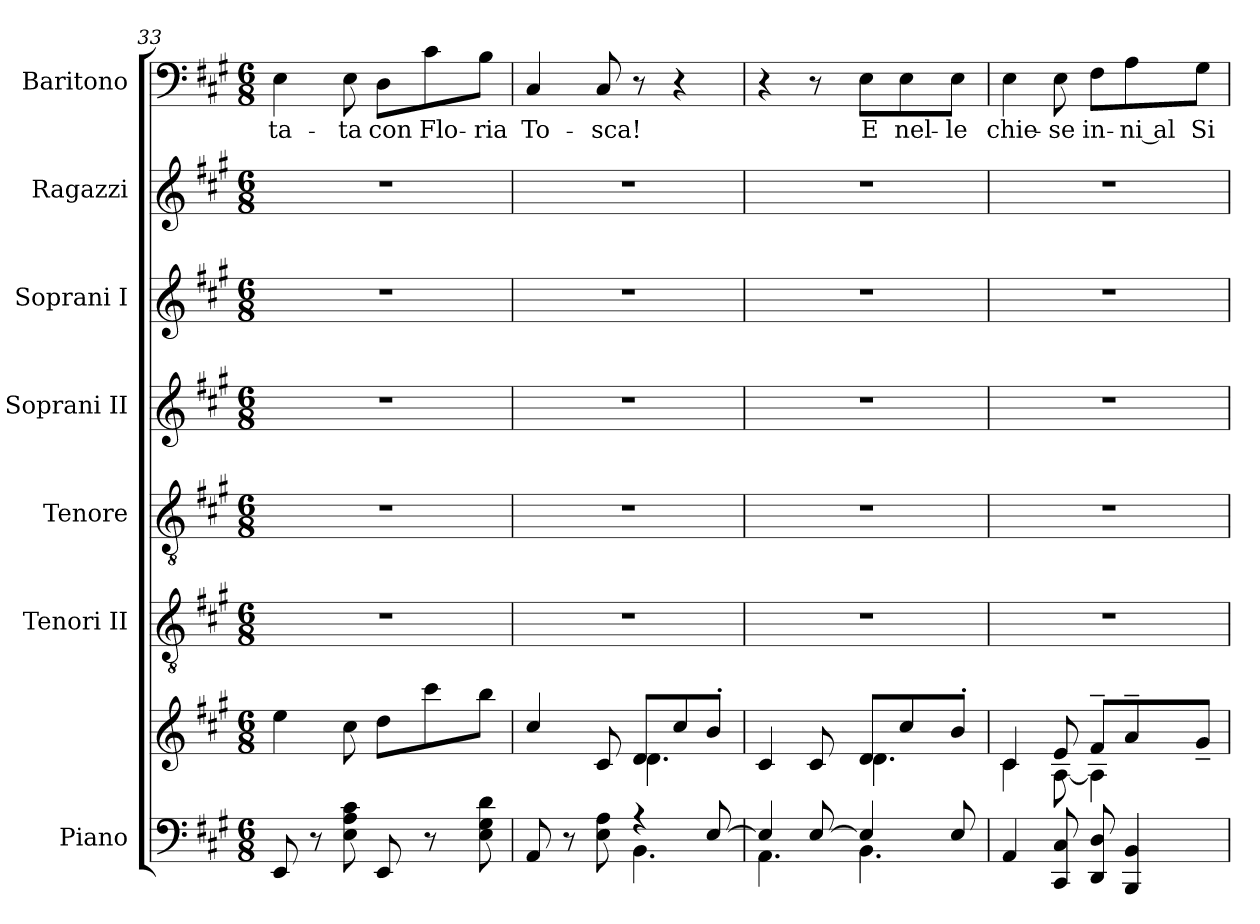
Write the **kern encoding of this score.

**kern	**kern	**kern	**kern	**kern	**kern	**kern	**kern	**text
*part7	*part7	*part6	*part5	*part4	*part3	*part2	*part1	*part1
*staff8	*staff7	*staff6	*staff5	*staff4	*staff3	*staff2	*staff1	*staff1
*I"Piano	*	*I"Tenori II	*I"Tenore	*I"Soprani II	*I"Soprani I	*I"Ragazzi	*I"Baritono	*
*	*	*I'T. II	*I'T.	*I'S. II	*I'S. I	*I'R.	*I'Bar.	*
*clefF4	*clefG2	*clefGv2	*clefGv2	*clefG2	*clefG2	*clefG2	*clefF4	*
*k[f#c#g#]	*k[f#c#g#]	*k[f#c#g#]	*k[f#c#g#]	*k[f#c#g#]	*k[f#c#g#]	*k[f#c#g#]	*k[f#c#g#]	*
*M6/8	*M6/8	*M6/8	*M6/8	*M6/8	*M6/8	*M6/8	*M6/8	*
=33	=33	=33	=33	=33	=33	=33	=33	=33
!	!	!	!	!	!	!	!	!LO:LY:b
8EE/	4ee\	2.r	2.r	2.r	2.r	2.r	4E\	-ta-
8r	.	.	.	.	.	.	.	.
!	!	!	!	!	!	!	!	!LO:LY:b
8E\ 8A\ 8c#\	8cc#\	.	.	.	.	.	8E\	-ta
!	!	!	!	!	!	!	!	!LO:LY:b
8EE/	8dd\L	.	.	.	.	.	8D\L	con
!	!	!	!	!	!	!	!	!LO:LY:b
8r	8ccc#\	.	.	.	.	.	8c#\	Flo-
!	!	!	!	!	!	!	!	!LO:LY:b
8E\ 8G#\ 8d\	8bb\J	.	.	.	.	.	8B\J	-ria
!!LO:PB:g=z
=34	=34	=34	=34	=34	=34	=34	=34	=34
*^	*^	*	*	*	*	*	*	*
!	!	!	!	!	!	!	!	!	!	!LO:LY:b
8AA/	4.ryy	4cc#/	4.ryy	2.r	2.r	2.r	2.r	2.r	4C#/	To-
8r	.	.	.	.	.	.	.	.	.	.
!	!	!	!	!	!	!	!	!	!	!LO:LY:b
8E\ 8A\	.	8c#/	.	.	.	.	.	.	8C#/	-sca!
4r	4.BB\	8d/L	4.d\	.	.	.	.	.	8r	.
.	.	8cc#/	.	.	.	.	.	.	4r	.
[8E/	.	8b'/J	.	.	.	.	.	.	.	.
=35	=35	=35	=35	=35	=35	=35	=35	=35	=35	=35
4E/]	4.AA\	4c#/	4.ryy	2.r	2.r	2.r	2.r	2.r	4r	.
[8E/	.	8c#/	.	.	.	.	.	.	8r	.
!	!	!	!	!	!	!	!	!	!	!LO:LY:b
4E/]	4.BB\	8d/L	4.d\	.	.	.	.	.	8E\L	E
!	!	!	!	!	!	!	!	!	!	!LO:LY:b
.	.	8cc#/	.	.	.	.	.	.	8E\	nel-
!	!	!	!	!	!	!	!	!	!	!LO:LY:b
8E/	.	8b'/J	.	.	.	.	.	.	8E\J	-le
*v	*v	*	*	*	*	*	*	*	*	*
=36	=36	=36	=36	=36	=36	=36	=36	=36	=36
!	!	!	!	!	!	!	!	!	!LO:LY:b
4AA/	4c#/	4c#\	2.r	2.r	2.r	2.r	2.r	4E\	chie-
!	!	!	!	!	!	!	!	!	!LO:LY:b
8CC#/ 8C#/	8e/	[8A\	.	.	.	.	.	8E\	-se
!	!	!	!	!	!	!	!	!	!LO:LY:b
8DD/ 8D/	8f#~/L	4A\]	.	.	.	.	.	8F#\L	in-
!	!	!	!	!	!	!	!	!	!LO:LY:b
4BBB/ 4BB/	8a~/	.	.	.	.	.	.	8A\	-ni al
!	!	!	!	!	!	!	!	!	!LO:LY:b
.	8g#~/J	8ryy	.	.	.	.	.	8G#\J	Si-
*	*v	*v	*	*	*	*	*	*	*
=	=	=	=	=	=	=	=	=
*-	*-	*-	*-	*-	*-	*-	*-	*-
